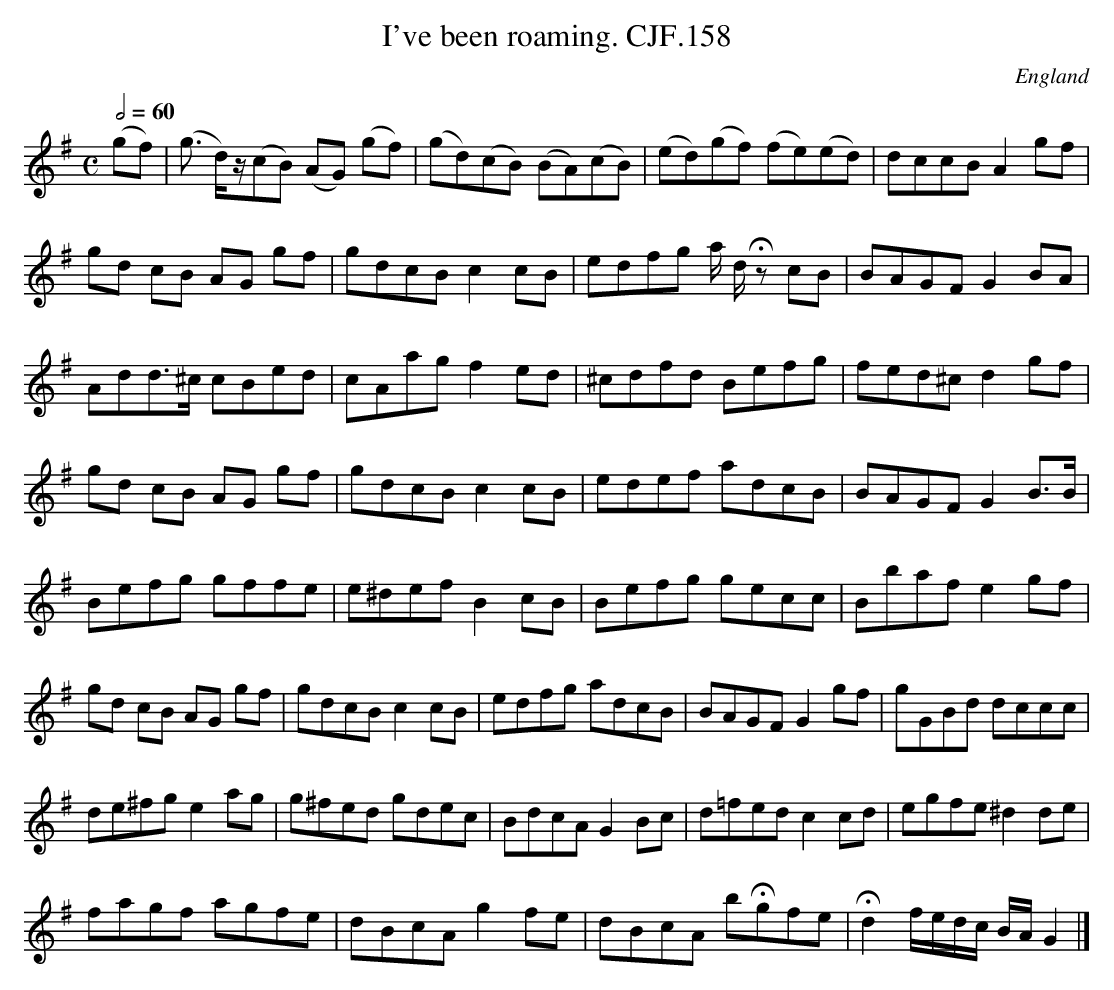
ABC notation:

X:1
T:I've been roaming. CJF.158
L:1/8
M:C
O:England
Q:2/4=60
K:G
(gf)|(g3/2 d/)z/(cB) (AG) (gf)|(gd)(cB) (BA)(cB)|\
(ed)(gf) (fe)(ed)|dccBA2gf|!
gd cB AG gf|gdcBc2cB|edfg a/ d/Hz cB|BAGFG2BA|!
Add>^c cBed|cAagf2ed|^cdfd  Befg|fed^cd2gf|!
gd cB AG gf|gdcBc2cB|edef adcB|BAGFG2B>B|!
Befg gffe|e^defB2cB|Befg gecc|Bbafe2gf|!
gd cB AG gf|gdcBc2cB|edfg adcB|BAGFG2gf|gGBd dccc|!
de^fge2ag|g^fed gdec|BdcAG2Bc|d=fedc2cd|egfe^d2de|!
fagf agfe|dBcAg2fe|dBcA bHgfe|Hd2f/e/d/c/ B/A/G2|]
